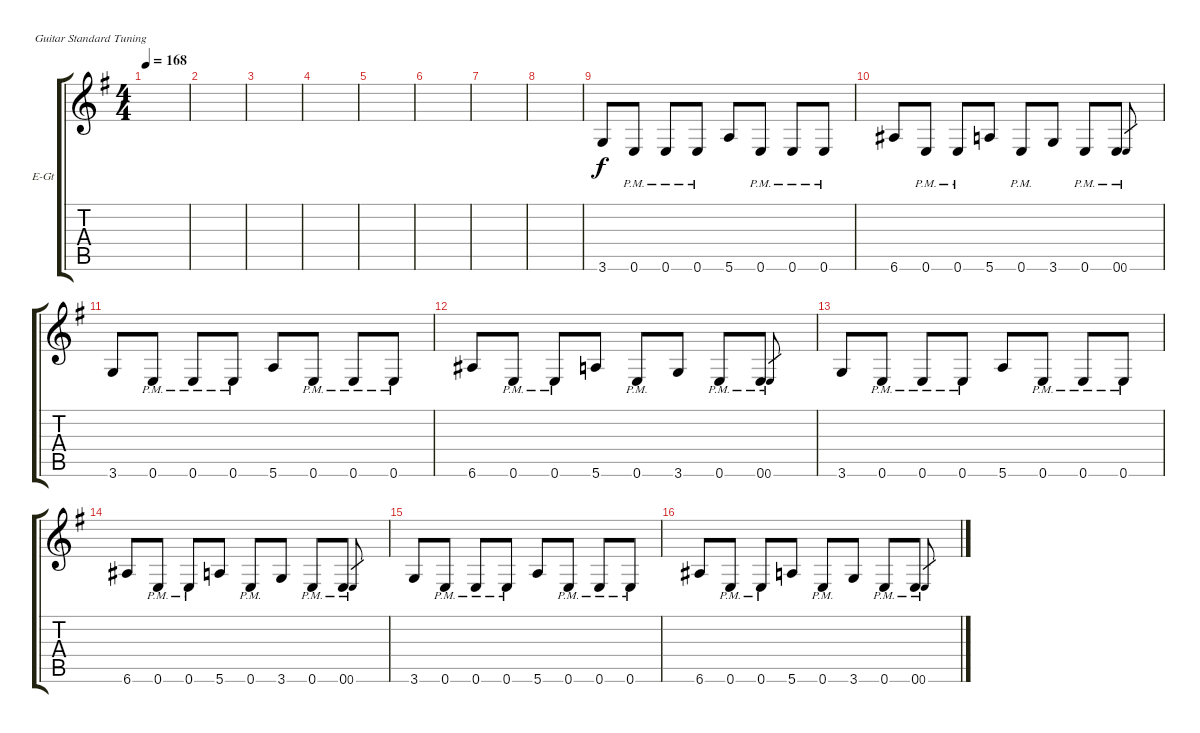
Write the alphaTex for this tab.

\defaultSystemsLayout 4
\bracketExtendMode groupsimilarinstruments
\firstSystemTrackNameOrientation horizontal
\otherSystemsTrackNameOrientation horizontal
\track ("Electric Guitar" "E-Gt") {instrument overdrivenguitar}
\staff {score tabs}
\tuning (E4 B3 G3 D3 A2 E2)
\ts (4 4)
\tempo 168
\clef g2
\ks eminor
|
|
|
|
|
|
|
|
3.6.8 0.6{pm}.8 0.6{pm}.8 0.6{pm}.8 5.6.8 0.6{pm}.8 0.6{pm}.8 0.6{pm}.8 |
6.6.8 0.6{pm}.8 0.6{pm}.8 5.6.8 0.6{pm}.8 3.6.8 0.6{pm}.8 0.6{pm}.8 0.6{pm}.8{gr} |
3.6.8 0.6{pm}.8 0.6{pm}.8 0.6{pm}.8 5.6.8 0.6{pm}.8 0.6{pm}.8 0.6{pm}.8 |
6.6.8 0.6{pm}.8 0.6{pm}.8 5.6.8 0.6{pm}.8 3.6.8 0.6{pm}.8 0.6{pm}.8 0.6{pm}.8{gr} |
3.6.8 0.6{pm}.8 0.6{pm}.8 0.6{pm}.8 5.6.8 0.6{pm}.8 0.6{pm}.8 0.6{pm}.8 |
6.6.8 0.6{pm}.8 0.6{pm}.8 5.6.8 0.6{pm}.8 3.6.8 0.6{pm}.8 0.6{pm}.8 0.6{pm}.8{gr} |
3.6.8 0.6{pm}.8 0.6{pm}.8 0.6{pm}.8 5.6.8 0.6{pm}.8 0.6{pm}.8 0.6{pm}.8 |
6.6.8 0.6{pm}.8 0.6{pm}.8 5.6.8 0.6{pm}.8 3.6.8 0.6{pm}.8 0.6{pm}.8 0.6{pm}.8{gr}
